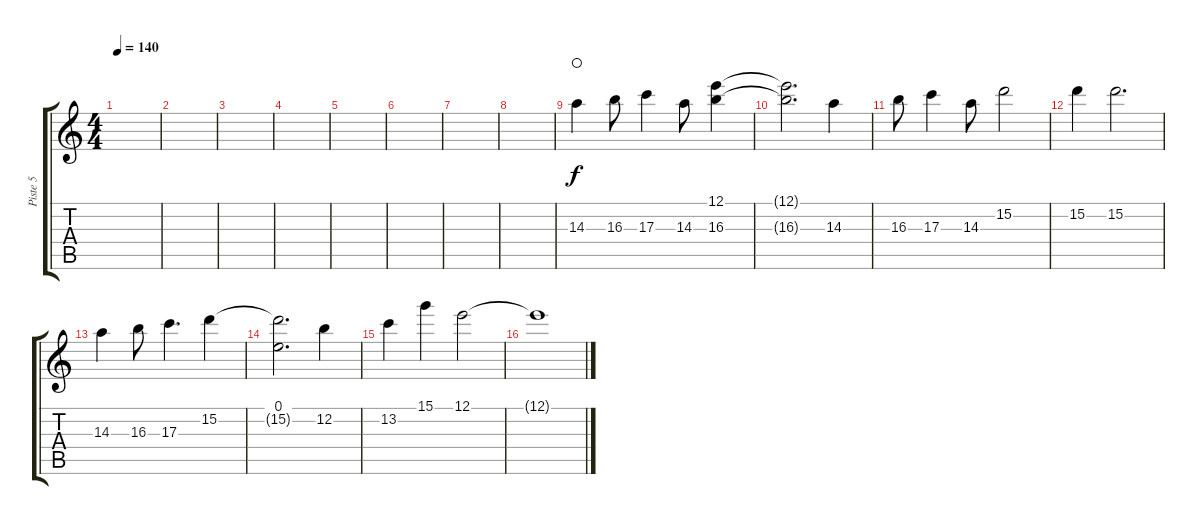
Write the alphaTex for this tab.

\track ("Piste 5" "Piste 5") {instrument electricguitarjazz}
\staff {score tabs}
\tuning (E4 B3 G3 D3 A2 D2) {hide}
\ts (4 4)
\tempo 140
\clef g2
\ks c
|
|
|
|
|
|
|
|
14.3.4{waho} 16.3.8 17.3.4 14.3.8 (12.1 16.3).4 |
(12.1{t} 16.3{t}).2{d} 14.3.4 |
16.3.8 17.3.4 14.3.8 15.2.2 |
15.2.4 15.2.2{d} |
14.3.4 16.3.8 17.3.4{d} 15.2.4 |
(0.1 15.2{t}).2{d} 12.2.4 |
13.2.4 15.1.4 12.1.2 |
12.1{t}.1
